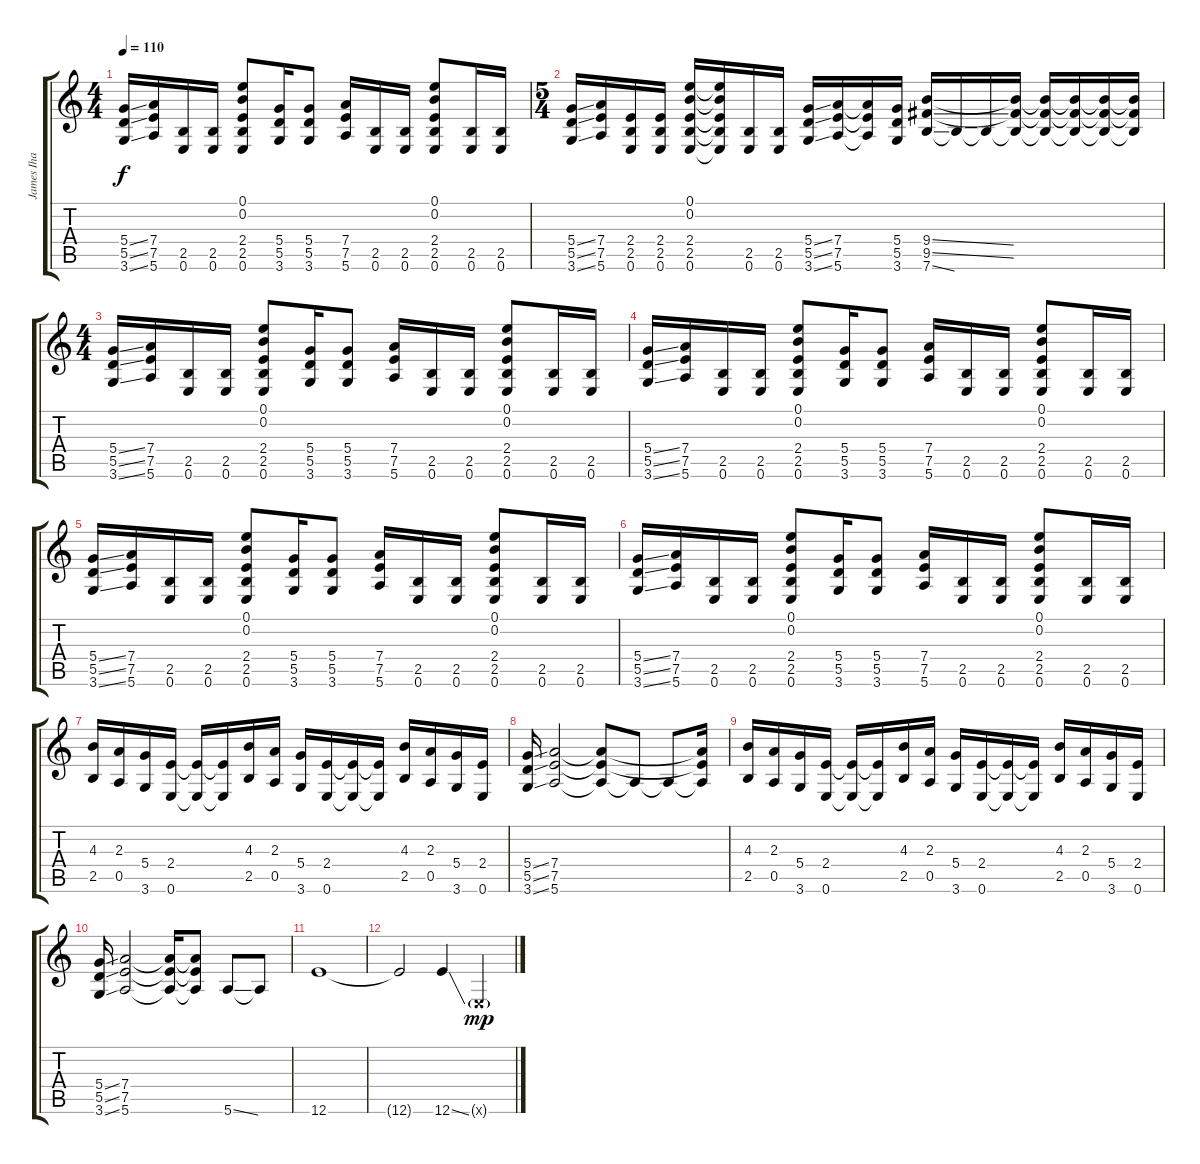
\track ("James Iha" "James Iha") {instrument overdrivenguitar}
\staff {score tabs}
\tuning (E4 B3 G3 D3 A2 E2) {hide}
\ts (4 4)
\tempo 110
\clef g2
\ks c
(5.4{ss} 5.5{ss} 3.6{ss}).16{dy f} (7.4 7.5 5.6).16 (2.5 0.6).16 (2.5 0.6).16 (0.1 0.2 2.4 2.5 0.6).8 (5.4 5.5 3.6).16 (5.4 5.5 3.6).8 (7.4 7.5 5.6).16 (2.5 0.6).16 (2.5 0.6).16 (0.1 0.2 2.4 2.5 0.6).8 (2.5 0.6).16 (2.5 0.6).16 |
\ts (5 4)
(5.4{ss} 5.5{ss} 3.6{ss}).16 (7.4 7.5 5.6).16 (2.4 2.5 0.6).16 (2.4 2.5 0.6).16 (0.1 0.2 2.4 2.5 0.6).16 (0.1{t} 0.2{t} 2.4{t} 2.5{t} 0.6{t}).16 (2.5 0.6).16 (2.5 0.6).16 (5.4{ss} 5.5{ss} 3.6{ss}).16 (7.4 7.5 5.6).16 (7.4{t} 7.5{t} 5.6{t}).16 (5.4 5.5 3.6).16 (9.4{ss} 9.5{ss} 7.6{ss}).16 7.6{t}.16 7.6{t}.16 (9.4{t} 9.5{t} 7.6{t}).16 (9.4{t} 9.5{t} 7.6{t}).16 (9.4{t} 9.5{t} 7.6{t}).16 (9.4{t} 9.5{t} 7.6{t}).16 (9.4{t} 9.5{t} 7.6{t}).16 |
\ts (4 4)
(5.4{ss} 5.5{ss} 3.6{ss}).16 (7.4 7.5 5.6).16 (2.5 0.6).16 (2.5 0.6).16 (0.1 0.2 2.4 2.5 0.6).8 (5.4 5.5 3.6).16 (5.4 5.5 3.6).8 (7.4 7.5 5.6).16 (2.5 0.6).16 (2.5 0.6).16 (0.1 0.2 2.4 2.5 0.6).8 (2.5 0.6).16 (2.5 0.6).16 |
(5.4{ss} 5.5{ss} 3.6{ss}).16 (7.4 7.5 5.6).16 (2.5 0.6).16 (2.5 0.6).16 (0.1 0.2 2.4 2.5 0.6).8 (5.4 5.5 3.6).16 (5.4 5.5 3.6).8 (7.4 7.5 5.6).16 (2.5 0.6).16 (2.5 0.6).16 (0.1 0.2 2.4 2.5 0.6).8 (2.5 0.6).16 (2.5 0.6).16 |
(5.4{ss} 5.5{ss} 3.6{ss}).16 (7.4 7.5 5.6).16 (2.5 0.6).16 (2.5 0.6).16 (0.1 0.2 2.4 2.5 0.6).8 (5.4 5.5 3.6).16 (5.4 5.5 3.6).8 (7.4 7.5 5.6).16 (2.5 0.6).16 (2.5 0.6).16 (0.1 0.2 2.4 2.5 0.6).8 (2.5 0.6).16 (2.5 0.6).16 |
(5.4{ss} 5.5{ss} 3.6{ss}).16 (7.4 7.5 5.6).16 (2.5 0.6).16 (2.5 0.6).16 (0.1 0.2 2.4 2.5 0.6).8 (5.4 5.5 3.6).16 (5.4 5.5 3.6).8 (7.4 7.5 5.6).16 (2.5 0.6).16 (2.5 0.6).16 (0.1 0.2 2.4 2.5 0.6).8 (2.5 0.6).16 (2.5 0.6).16 |
(4.3 2.5).16 (2.3 0.5).16 (5.4 3.6).16 (2.4 0.6).16 (2.4{t} 0.6{t}).16 (2.4{t} 0.6{t}).16 (4.3 2.5).16 (2.3 0.5).16 (5.4 3.6).16 (2.4 0.6).16 (2.4{t} 0.6{t}).16 (2.4{t} 0.6{t}).16 (4.3 2.5).16 (2.3 0.5).16 (5.4 3.6).16 (2.4 0.6).16 |
(5.4{ss} 5.5{ss} 3.6{ss}).16 (7.4 7.5 5.6).2 (7.4{t} 7.5{t} 5.6{t}).8 5.6{t}.8 5.6{t}.8 (7.4{t} 7.5{t} 5.6{t}).16 |
(4.3 2.5).16 (2.3 0.5).16 (5.4 3.6).16 (2.4 0.6).16 (2.4{t} 0.6{t}).16 (2.4{t} 0.6{t}).16 (4.3 2.5).16 (2.3 0.5).16 (5.4 3.6).16 (2.4 0.6).16 (2.4{t} 0.6{t}).16 (2.4{t} 0.6{t}).16 (4.3 2.5).16 (2.3 0.5).16 (5.4 3.6).16 (2.4 0.6).16 |
(5.4{ss} 5.5{ss} 3.6{ss}).16 (7.4 7.5 5.6).2 (7.4{t} 7.5{t} 5.6{t}).16 (7.4{t} 7.5{t} 5.6{t}).8 5.6{ss}.8 5.6{t}.8 |
12.6.1 |
12.6{t}.2 12.6{ss}.4 0.6{g x}.4{dy mp}
